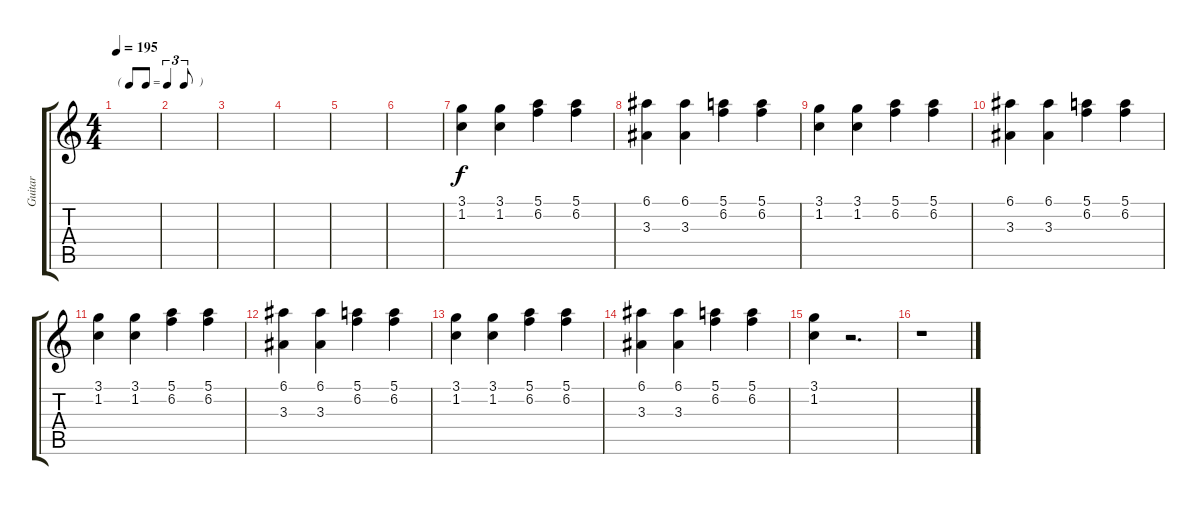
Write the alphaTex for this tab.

\track ("Guitar" "Guitar") {instrument electricguitarmuted}
\staff {score tabs}
\tuning (E4 B3 G3 D3 A2 E2) {hide}
\ts (4 4)
\tf triplet8th
\tempo 195
\clef g2
\ks c
|
|
|
|
|
|
(3.1 1.2).4 (3.1 1.2).4 (5.1 6.2).4 (5.1 6.2).4 |
(6.1 3.3).4 (6.1 3.3).4 (5.1 6.2).4 (5.1 6.2).4 |
(3.1 1.2).4 (3.1 1.2).4 (5.1 6.2).4 (5.1 6.2).4 |
(6.1 3.3).4 (6.1 3.3).4 (5.1 6.2).4 (5.1 6.2).4 |
(3.1 1.2).4 (3.1 1.2).4 (5.1 6.2).4 (5.1 6.2).4 |
(6.1 3.3).4 (6.1 3.3).4 (5.1 6.2).4 (5.1 6.2).4 |
(3.1 1.2).4 (3.1 1.2).4 (5.1 6.2).4 (5.1 6.2).4 |
(6.1 3.3).4 (6.1 3.3).4 (5.1 6.2).4 (5.1 6.2).4 |
(3.1 1.2).4 r.2{d} |
r.1
